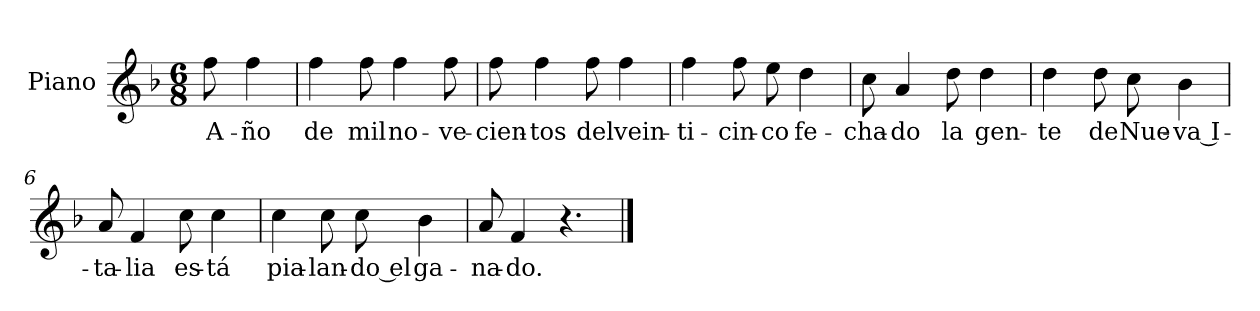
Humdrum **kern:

**kern	**text
*part1	*part1
*staff1	*staff1
*I"Piano	*
*I'Pno.	*
*clefG2	*
*k[b-]	*
*F:	*
*M6/8	*
=	=
8ff\	A-
4ff\	-ño
=1	=1
4ff\	de
8ff\	mil
4ff\	no-
8ff\	-ve-
=2	=2
8ff\	-cien-
4ff\	-tos
8ff\	del
4ff\	vein-
=3	=3
4ff\	-ti-
8ff\	-cin-
8ee\	-co
4dd\	fe-
=4	=4
8cc\	-cha-
4a/	-do
8dd\	la
4dd\	gen-
=5	=5
4dd\	-te
8dd\	de
8cc\	Nue-
4b-\	-va I-
=6	=6
8a/	-ta-
4f/	-lia
8cc\	es-
4cc\	-tá
=7	=7
4cc\	pia-
8cc\	-lan-
8cc\	-do el
4b-\	ga-
=8	=8
8a/	-na-
4f/	-do.
4.r	.
==	==
*-	*-
